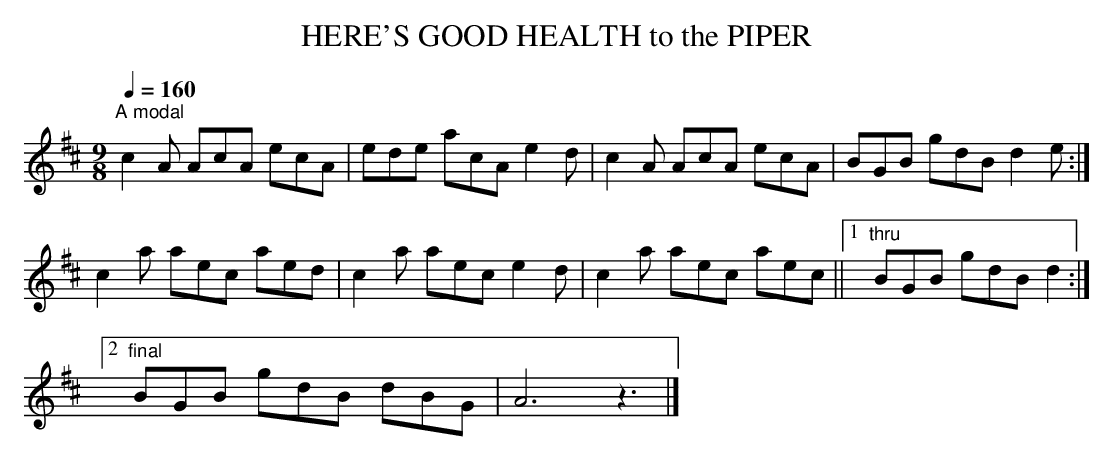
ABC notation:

X:1
T:HERE'S GOOD HEALTH to the PIPER
here). I'm going with modal (="mix") on this one.
Q:1/4=160
M:9/8
L:1/8
K:D
"^A modal"
c2A AcA ecA|ede acA e2d|c2A AcA ecA|BGB gdB d2e:|
c2a aec aed|c2a aec e2d|c2a aec aec||1 "thru"BGB gdB d2:|
[2 "final"BGB gdB dBG|A6z3|]
